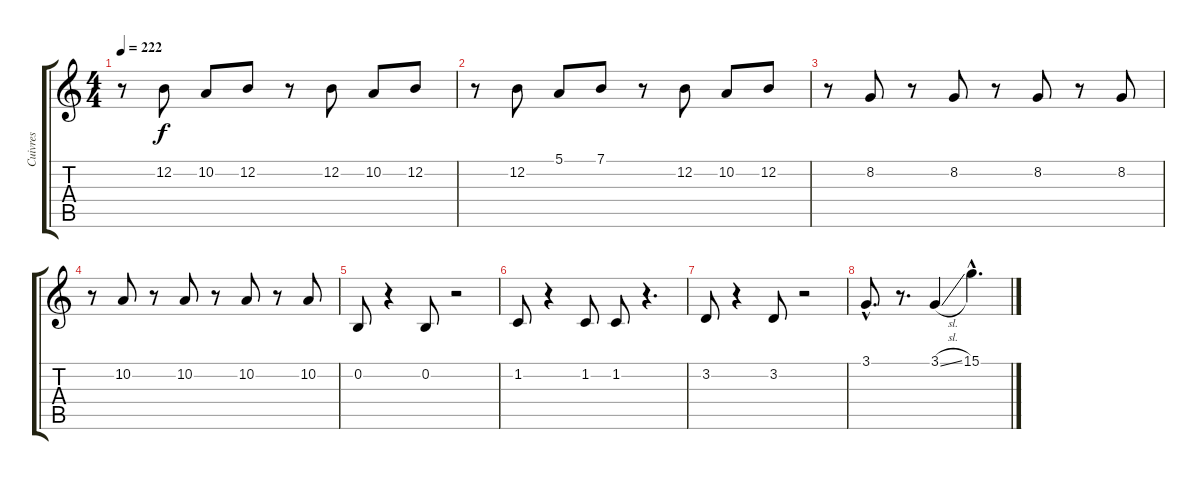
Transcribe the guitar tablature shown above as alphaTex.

\track ("Cuivres" "Cuivres") {instrument trumpet}
\staff {score tabs}
\tuning (E4 B3 G3 D3 A2 E2) {hide}
\ts (4 4)
\tempo 222
\clef g2
\ks c
r.8{dy f} 12.2.8 10.2.8 12.2.8 r.8 12.2.8 10.2.8 12.2.8 |
r.8 12.2.8 5.1.8 7.1.8 r.8 12.2.8 10.2.8 12.2.8 |
r.8 8.2.8 r.8 8.2.8 r.8 8.2.8 r.8 8.2.8 |
r.8 10.2.8 r.8 10.2.8 r.8 10.2.8 r.8 10.2.8 |
0.2.8 r.4 0.2.8 r.2 |
1.2.8 r.4 1.2.8 1.2.8 r.4{d} |
3.2.8 r.4 3.2.8 r.2 |
3.1{hac}.8{d} r.8{d} 3.1{sl}.4 15.1{hac}.4{d}
